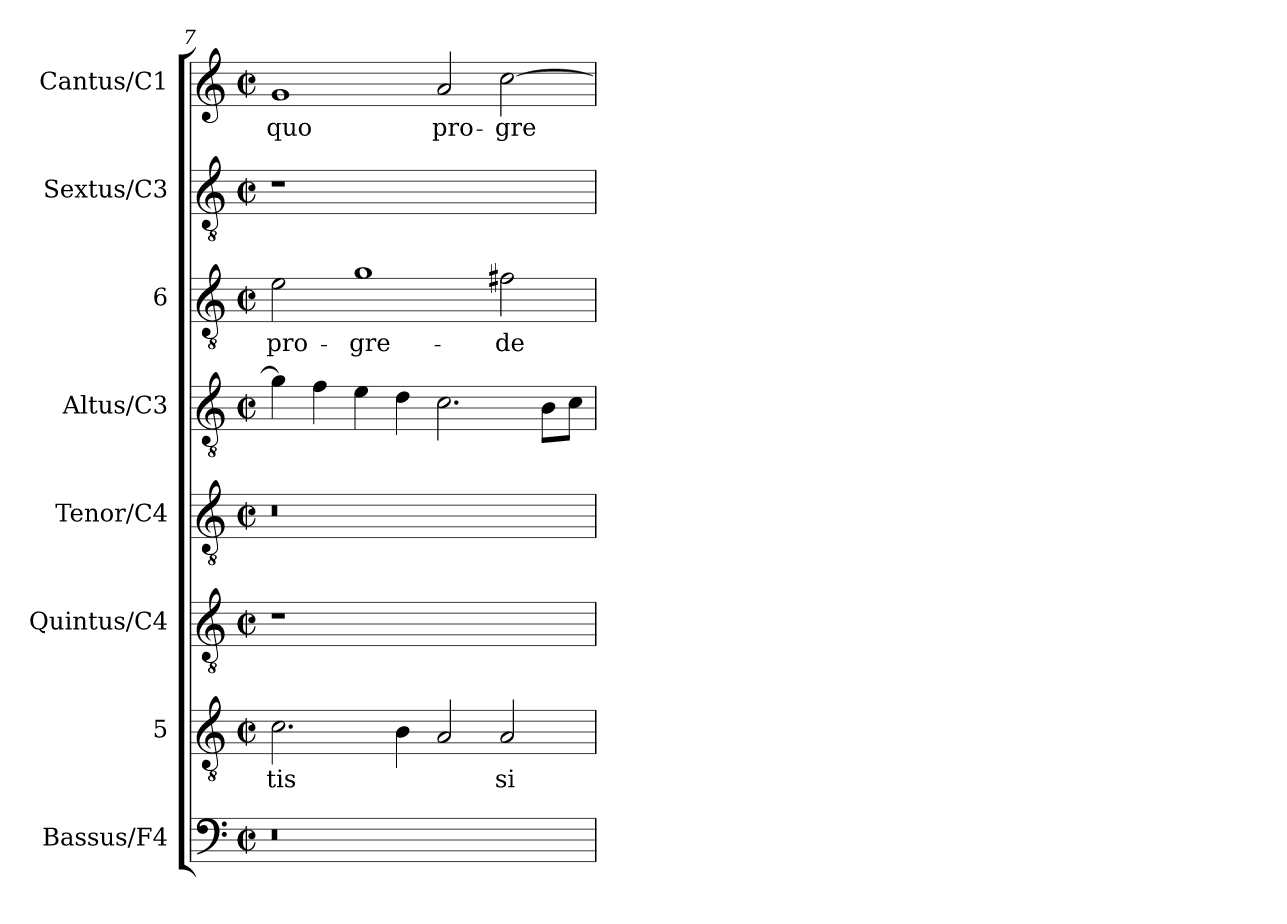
**kern	**kern	**text	**kern	**kern	**kern	**text	**kern	**text	**kern	**kern	**text
*part8	*part7	*part7	*part6	*part5	*part4	*part4	*part3	*part3	*part2	*part1	*part1
*staff8	*staff7	*staff7	*staff6	*staff5	*staff4	*staff4	*staff3	*staff3	*staff2	*staff1	*staff1
*I"Bassus/F4	*I"5	*	*I"Quintus/C4	*I"Tenor/C4	*I"Altus/C3	*	*I"6	*	*I"Sextus/C3	*I"Cantus/C1	*
*I'B	*	*	*	*I'T	*I'A	*	*	*	*	*I'C	*
*clefF4	*clefGv2	*	*clefGv2	*clefGv2	*clefGv2	*	*clefGv2	*	*clefGv2	*clefG2	*
*k[]	*k[]	*	*k[]	*k[]	*k[]	*	*k[]	*	*k[]	*k[]	*
*C:	*C:	*	*C:	*C:	*C:	*	*C:	*	*C:	*C:	*
*M2/2	*M2/2	*	*M2/2	*M2/2	*M2/2	*	*M2/2	*	*M2/2	*M2/2	*
*met(c|)	*met(c|)	*	*met(c|)	*met(c|)	*met(c|)	*	*met(c|)	*	*met(c|)	*met(c|)	*
=7	=7	=7	=7	=7	=7	=7	=7	=7	=7	=7	=7
!	!	!LO:LY:b:cj	!	!	!	!LO:LY:b:cj	!	!LO:LY:b:cj	!	!	!LO:LY:b:cj
0r	2.c\	-tis-	1r	0r	4g\]	--	2e\	pro-	1r	1g	quo
!	!	!	!	!	!	!LO:LY:b:cj	!	!	!	!	!
.	.	.	.	.	4f\	--	.	.	.	.	.
!	!	!	!	!	!	!LO:LY:b:cj	!	!LO:LY:b:cj	!	!	!
.	.	.	.	.	4e\	--	1g	-gre-	.	.	.
!	!	!LO:LY:b:cj	!	!	!	!LO:LY:b:cj	!	!	!	!	!
.	4B\	--	.	.	4d\	--	.	.	.	.	.
!	!	!LO:LY:b:cj	!	!	!	!LO:LY:b:cj	!	!	!	!	!LO:LY:b:cj
.	2A/	--	1ryy	.	2.c\	--	.	.	1ryy	2a/	pro-
!	!	!LO:LY:b:cj	!	!	!	!	!	!LO:LY:b:cj	!	!	!LO:LY:b:cj
.	2A/	-si-	.	.	.	.	2f#X\	-de-	.	[>2cc\	-gre-
!	!	!	!	!	!	!LO:LY:b:cj	!	!	!	!	!
.	.	.	.	.	8B\L	--	.	.	.	.	.
!	!	!	!	!	!	!LO:LY:b:cj	!	!	!	!	!
.	.	.	.	.	8c\J	--	.	.	.	.	.
=	=	=	=	=	=	=	=	=	=	=	=
*-	*-	*-	*-	*-	*-	*-	*-	*-	*-	*-	*-
